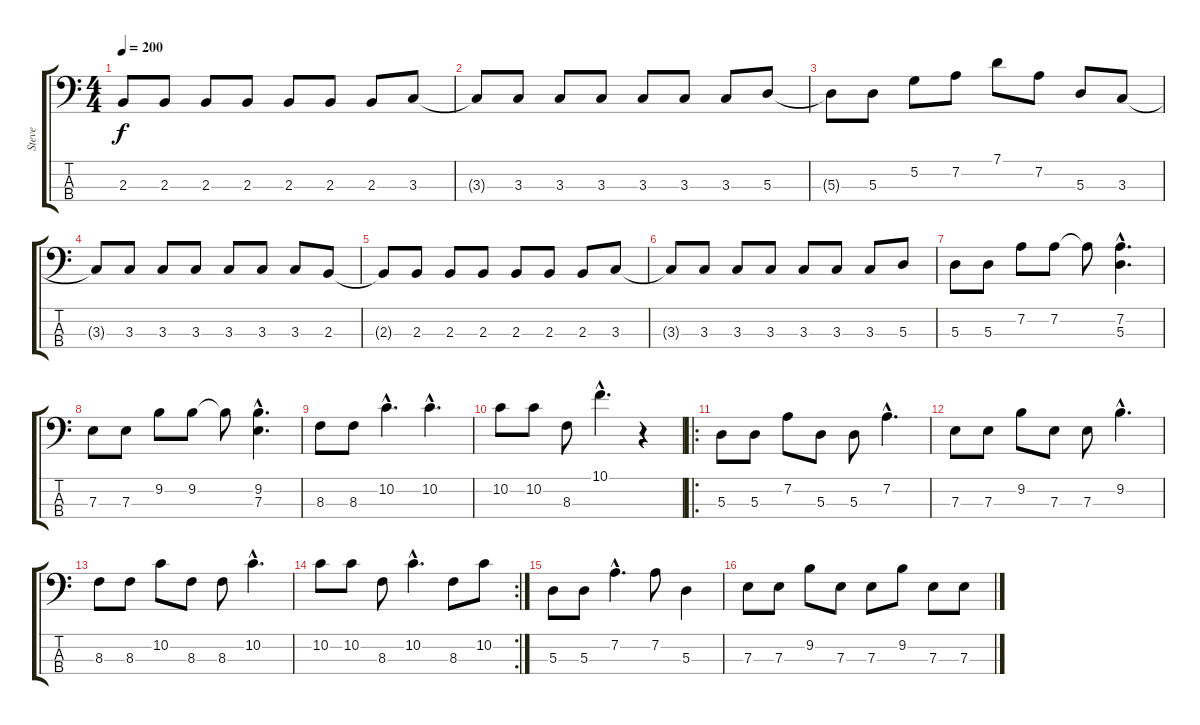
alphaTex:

\track ("Steve" "Steve") {instrument electricbassfinger}
\staff {score tabs}
\tuning (G2 D2 A1 E1) {hide}
\ts (4 4)
\tempo 200
\clef f4
\ks c
2.3{t}.8{dy f} 2.3.8 2.3.8 2.3.8 2.3.8 2.3.8 2.3.8 3.3.8 |
3.3{t}.8 3.3.8 3.3.8 3.3.8 3.3.8 3.3.8 3.3.8 5.3.8 |
5.3{t}.8 5.3.8 5.2.8 7.2.8 7.1.8 7.2.8 5.3.8 3.3.8 |
3.3{t}.8 3.3.8 3.3.8 3.3.8 3.3.8 3.3.8 3.3.8 2.3.8 |
2.3{t}.8 2.3.8 2.3.8 2.3.8 2.3.8 2.3.8 2.3.8 3.3.8 |
3.3{t}.8 3.3.8 3.3.8 3.3.8 3.3.8 3.3.8 3.3.8 5.3.8 |
5.3.8 5.3.8 7.2.8 7.2.8 7.2{t}.8 (7.2{hac} 5.3{hac}).4{d} |
7.3.8 7.3.8 9.2.8 9.2.8 9.2{t}.8 (9.2{hac} 7.3{hac}).4{d} |
8.3.8 8.3.8 10.2{hac}.4{d} 10.2{hac}.4{d} |
10.2.8 10.2.8 8.3.8 10.1{hac}.4{d} r.4 |
\ro
5.3.8 5.3.8 7.2.8 5.3.8 5.3.8 7.2{hac}.4{d} |
7.3.8 7.3.8 9.2.8 7.3.8 7.3.8 9.2{hac}.4{d} |
8.3.8 8.3.8 10.2.8 8.3.8 8.3.8 10.2{hac}.4{d} |
\rc 2
10.2.8 10.2.8 8.3.8 10.2{hac}.4{d} 8.3.8 10.2.8 |
5.3.8 5.3.8 7.2{hac}.4{d} 7.2.8 5.3.4 |
7.3.8 7.3.8 9.2.8 7.3.8 7.3.8 9.2.8 7.3.8 7.3.8
